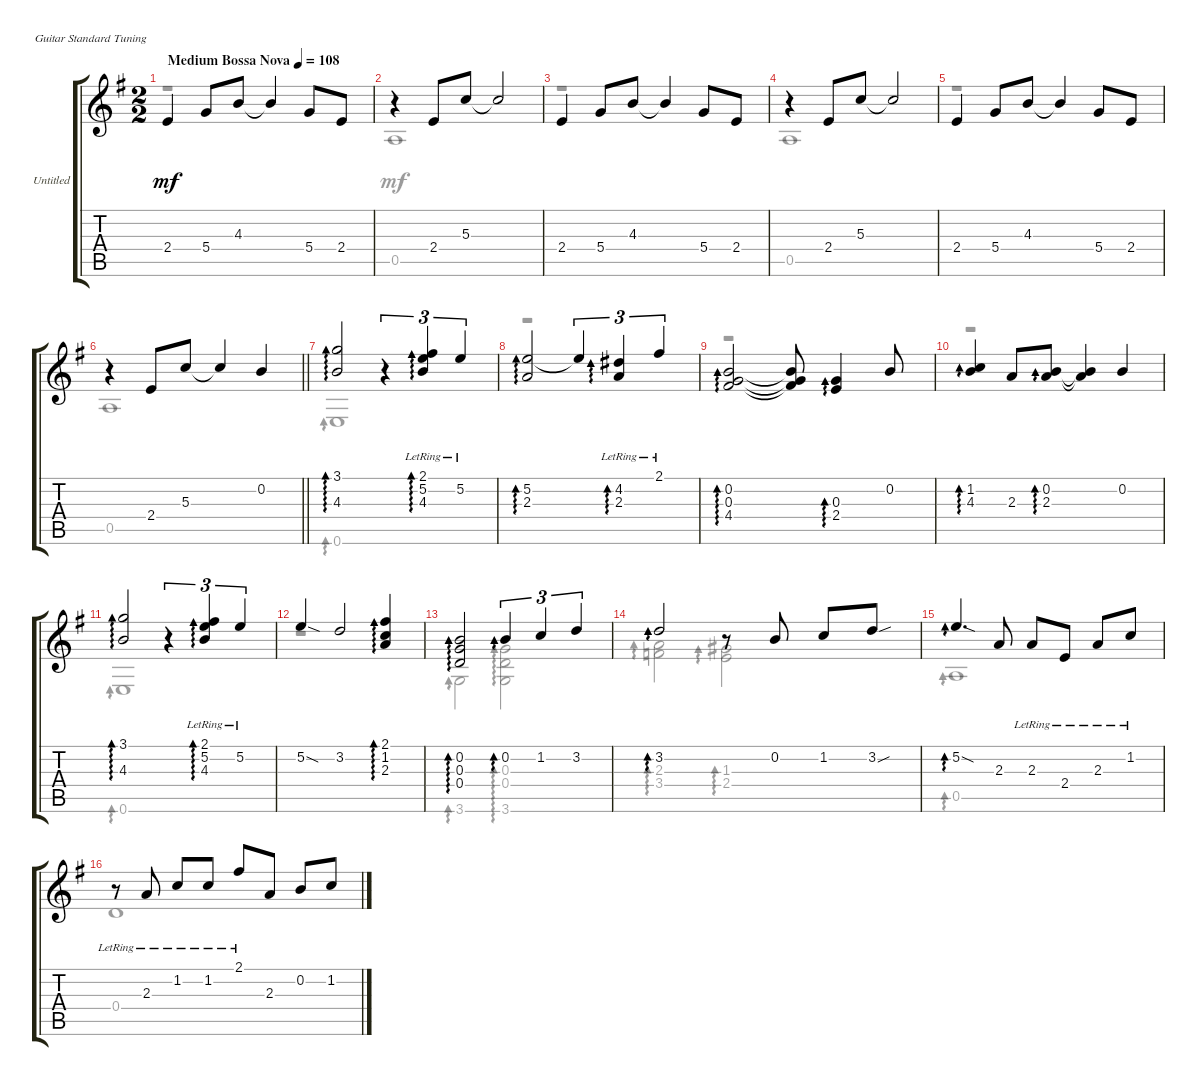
\bracketExtendMode groupsimilarinstruments
\firstSystemTrackNameOrientation horizontal
\otherSystemsTrackNameOrientation horizontal
\track ("Untitled" "Untitled") {instrument acousticguitarnylon}
\staff {score tabs}
\tuning (E4 B3 G3 D3 A2 E2)
\voice
\ts (2 2)
\tempo (108 "Medium Bossa Nova")
\clef g2
\ks eminor
2.4.4{dy mf instrument acousticguitarnylon} 5.4.8 4.3.8 4.3{t}.4 5.4.8 2.4.8 |
r.4 2.4.8 5.3.8 5.3{t}.2 |
2.4.4 5.4.8 4.3.8 4.3{t}.4 5.4.8 2.4.8 |
r.4 2.4.8 5.3.8 5.3{t}.2 |
2.4.4 5.4.8 4.3.8 4.3{t}.4 5.4.8 2.4.8 |
\barLineRight lightlight
r.4 2.4.8 5.3.8 5.3{t}.4 0.2.4 |
(3.1 4.3).2{ad 0} r.4{tu (3 2)} (2.1{lr} 5.2{lr} 4.3{lr}).4{tu (3 2) ad 0} 5.2{lr}.4{tu (3 2)} |
(5.2 2.3).2{ad 0} 5.2{t}.4{tu (3 2)} (4.2{lr} 2.3{lr}).4{tu (3 2) ad 0} 2.1{lr}.4{tu (3 2)} |
(0.2 0.3 4.4).2{ad 0} (0.2{t} 0.3{t} 4.4{t}).8 (0.3 2.4).4{ad 0} 0.2.8 |
(1.2 4.3).4{ad 0} 2.3.8 (0.2 2.3).8{ad 0} (0.2{t} 2.3{t}).4 0.2.4 |
(3.1 4.3).2{ad 0} r.4{tu (3 2)} (2.1{lr} 5.2{lr} 4.3{lr}).4{tu (3 2) ad 0} 5.2{lr}.4{tu (3 2)} |
5.2{sod}.4 3.2.2 (2.1 1.2 2.3).4{ad 0} |
(0.2 0.3 0.4).2{ad 0} 0.2.4{tu (3 2) ad 0} 1.2.4{tu (3 2)} 3.2.4{tu (3 2)} |
3.2.2{ad 0} r.8{ad 0} 0.2.8 1.2.8 3.2{sou}.8 |
5.2{sod}.4{d ad 0} 2.3.8 2.3{lr}.8 2.4{lr}.8 2.3{lr}.8 1.2{lr}.8 |
r.8 2.3{lr}.8 1.2{lr}.8 1.2{lr}.8 2.1{lr}.8 2.3.8 0.2.8 1.2.8
\voice
\clef g2
\ottava regular
\simile none
\ks eminor
r.1{dy mf} |
0.5.1 |
r.1 |
0.5.1 |
r.1 |
\barLineRight lightlight
0.5.1 |
0.6.1{ad 0} |
r.1{ad 0} |
r.1{ad 0} |
r.1{ad 0} |
0.6.1{ad 0} |
r.1 |
3.6.2{ad 0} (0.3 0.4 3.6).2{ad 0} |
(2.3 3.4).2{ad 0} (1.3 2.4).2{ad 0} |
0.5.1{ad 0} |
0.4.1
